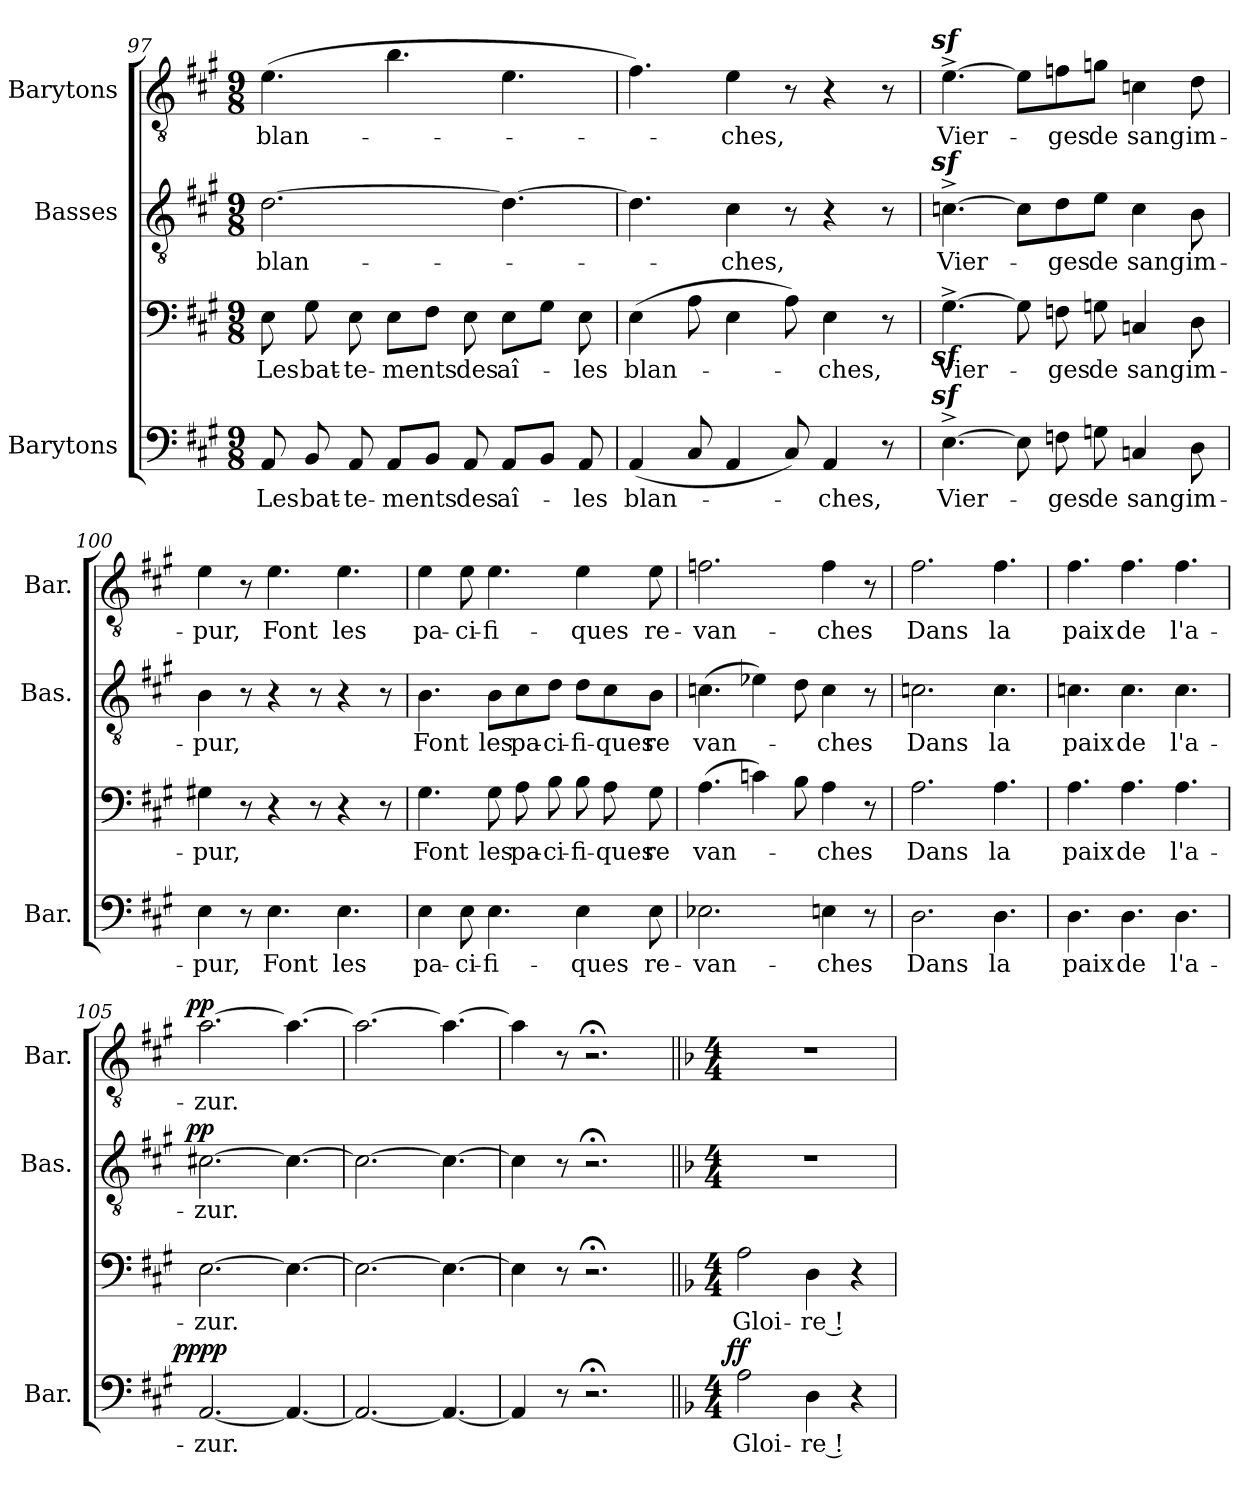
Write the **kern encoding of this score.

**kern	**text	**kern	**text	**dynam	**kern	**text	**dynam	**kern	**text	**dynam
*part3	*part3	*part3	*part3	*part3	*part2	*part2	*part2	*part1	*part1	*part1
*staff4	*staff4	*staff3	*staff3	*staff3/4	*staff2	*staff2	*staff2	*staff1	*staff1	*staff1
*I"Barytons	*	*	*	*	*I"Basses	*	*	*I"Barytons	*	*
*I'Bar.	*	*	*	*	*I'Bas.	*	*	*I'Bar.	*	*
*clefF4	*	*clefF4	*	*	*clefGv2	*	*	*clefGv2	*	*
*k[f#c#g#]	*	*k[f#c#g#]	*	*	*k[f#c#g#]	*	*	*k[f#c#g#]	*	*
*A:	*	*A:	*	*	*A:	*	*	*A:	*	*
*M9/8	*	*M9/8	*	*	*M9/8	*	*	*M9/8	*	*
=97	=97	=97	=97	=97	=97	=97	=97	=97	=97	=97
8AA/	Les	8E\	Les	.	[2.d\	blan-	.	(>4.e\	blan-	.
8BB/	bat-	8G#\	bat-	.	.	.	.	.	.	.
8AA/	-te-	8E\	-te-	.	.	.	.	.	.	.
8AA/L	-ments	8E\L	-ments	.	.	.	.	4.b\	.	.
8BB/J	.	8F#\J	.	.	.	.	.	.	.	.
8AA/	des	8E\	des	.	.	.	.	.	.	.
8AA/L	aî-	8E\L	aî-	.	4.d\_	.	.	4.e\	.	.
8BB/J	.	8G#\J	.	.	.	.	.	.	.	.
8AA/	-les	8E\	-les	.	.	.	.	.	.	.
=98	=98	=98	=98	=98	=98	=98	=98	=98	=98	=98
(<4AA/	blan-	(>4E\	blan-	.	4.d\]	.	.	4.f#\)	.	.
8C#/	.	8A\	.	.	.	.	.	.	.	.
4AA/	.	4E\	.	.	4c#\	-ches,	.	4e\	-ches,	.
8C#/)	.	8A\)	.	.	8r	.	.	8r	.	.
4AA/	-ches,	4E\	-ches,	.	4r	.	.	4r	.	.
8r	.	8r	.	.	8r	.	.	8r	.	.
!!LO:PB:g=z
=99	=99	=99	=99	=99	=99	=99	=99	=99	=99	=99
!LO:DY:cj	!	!LO:DY:cj	!	!	!LO:DY:cj	!	!	!LO:DY:cj	!	!
[4.Ez>^>\	Vier-	[4.G#z>^>\	Vier-	.	[4.cnz>^>\	Vier-	.	[4.ez>^>\	Vier-	.
8E\]	.	8G#\]	.	.	8c\L]	.	.	8e\L]	.	.
8Fn\	-ges	8Fn\	-ges	.	8d\	-ges	.	8fn\	-ges	.
8Gn\	de	8Gn\	de	.	8e\J	de	.	8gn\J	de	.
4Cn/	sang	4Cn/	sang	.	4c\	sang	.	4cn\	sang	.
8D\	im-	8D\	im-	.	8B\	im-	.	8d\	im-	.
=100	=100	=100	=100	=100	=100	=100	=100	=100	=100	=100
4E\	-pur,	4G#X\	-pur,	.	4B\	-pur,	.	4e\	-pur,	.
8r	.	8r	.	.	8r	.	.	8r	.	.
4.E\	Font	4r	.	.	4r	.	.	4.e\	Font	.
.	.	8r	.	.	8r	.	.	.	.	.
4.E\	les	4r	.	.	4r	.	.	4.e\	les	.
.	.	8r	.	.	8r	.	.	.	.	.
=101	=101	=101	=101	=101	=101	=101	=101	=101	=101	=101
4E\	pa-	4.G#\	Font	.	4.B\	Font	.	4e\	pa-	.
8E\	-ci-	.	.	.	.	.	.	8e\	-ci-	.
4.E\	-fi-	8G#\	les	.	8B\L	les	.	4.e\	-fi-	.
.	.	8A\	pa-	.	8c#\	pa-	.	.	.	.
.	.	8B\	-ci-	.	8d\J	-ci-	.	.	.	.
4E\	-ques	8B\	-fi-	.	8d\L	-fi-	.	4e\	-ques	.
.	.	8A\	-ques	.	8c#\	-ques	.	.	.	.
8E\	re-	8G#\	re	.	8B\J	re	.	8e\	re-	.
!!LO:LB:g=z
=102	=102	=102	=102	=102	=102	=102	=102	=102	=102	=102
2.E-X\	-van-	(>4.A\	-van-	.	(>4.cn\	van-	.	2.fn\	-van-	.
.	.	4cn\)	.	.	4e-X\)	.	.	.	.	.
.	.	8B\	.	.	8d\	.	.	.	.	.
4En\	-ches	4A\	-ches	.	4c\	-ches	.	4f\	-ches	.
8r	.	8r	.	.	8r	.	.	8r	.	.
=103	=103	=103	=103	=103	=103	=103	=103	=103	=103	=103
!	!	!	!	!LO:DY:a=2	!	!	!	!	!	!
!	!	!	!	!LO:DY:n=1:a	!	!	!LO:DY:a	!	!	!LO:DY:a
2.D\	Dans	2.A\	Dans	dim. dim.	2.cn\	Dans	dim.	2.f#\	Dans	dim.
4.D\	la	4.A\	la	.	4.c\	la	.	4.f#\	la	.
=104	=104	=104	=104	=104	=104	=104	=104	=104	=104	=104
4.D\	paix	4.A\	paix	.	4.cn\	paix	.	4.f#\	paix	.
4.D\	de	4.A\	de	.	4.c\	de	.	4.f#\	de	.
4.D\	l'a-	4.A\	l'a-	.	4.c\	l'a-	.	4.f#\	l'a-	.
=105	=105	=105	=105	=105	=105	=105	=105	=105	=105	=105
!	!	!	!	!LO:DY:a=2:cj	!	!	!	!	!	!
!	!	!	!	!LO:DY:n=1:a:cj	!	!	!LO:DY:a:cj	!	!	!LO:DY:a:cj
[2.AA/	-zur.	[2.E\	-zur.	pp pp	[2.c#X\	-zur.	pp	[2.a\	-zur.	pp
4.AA/_	.	4.E\_	.	.	4.c#\_	.	.	4.a\_	.	.
=106	=106	=106	=106	=106	=106	=106	=106	=106	=106	=106
2.AA/_	.	2.E\_	.	.	2.c#\_	.	.	2.a\_	.	.
4.AA/_	.	4.E\_	.	.	4.c#\_	.	.	4.a\_	.	.
=107	=107	=107	=107	=107	=107	=107	=107	=107	=107	=107
4AA/]	.	4E\]	.	.	4c#\]	.	.	4a\]	.	.
8r	.	8r	.	.	8r	.	.	8r	.	.
2.r;<	.	2.r;<	.	.	2.r;<	.	.	2.r;<	.	.
!!LO:PB:g=z
=108||	=108||	=108||	=108||	=108||	=108||	=108||	=108||	=108||	=108||	=108||
*k[b-]	*	*k[b-]	*	*	*k[b-]	*	*	*k[b-]	*	*
*F:	*	*F:	*	*	*F:	*	*	*F:	*	*
*M4/4	*	*M4/4	*	*	*M4/4	*	*	*M4/4	*	*
*	*	*	*	*	*	*	*	*MM100	*	*
!	!	!	!	!LO:DY:a=2:cj	!	!	!	!	!	!
!	!	!	!	!LO:DY:n=1:a:cj	!	!	!	!	!	!
2A\	Gloi-	2A\	Gloi-	f f	1r	.	.	1r	.	.
4D\	-re !	4D\	-re !	.	.	.	.	.	.	.
4r	.	4r	.	.	.	.	.	.	.	.
=	=	=	=	=	=	=	=	=	=	=
*-	*-	*-	*-	*-	*-	*-	*-	*-	*-	*-
